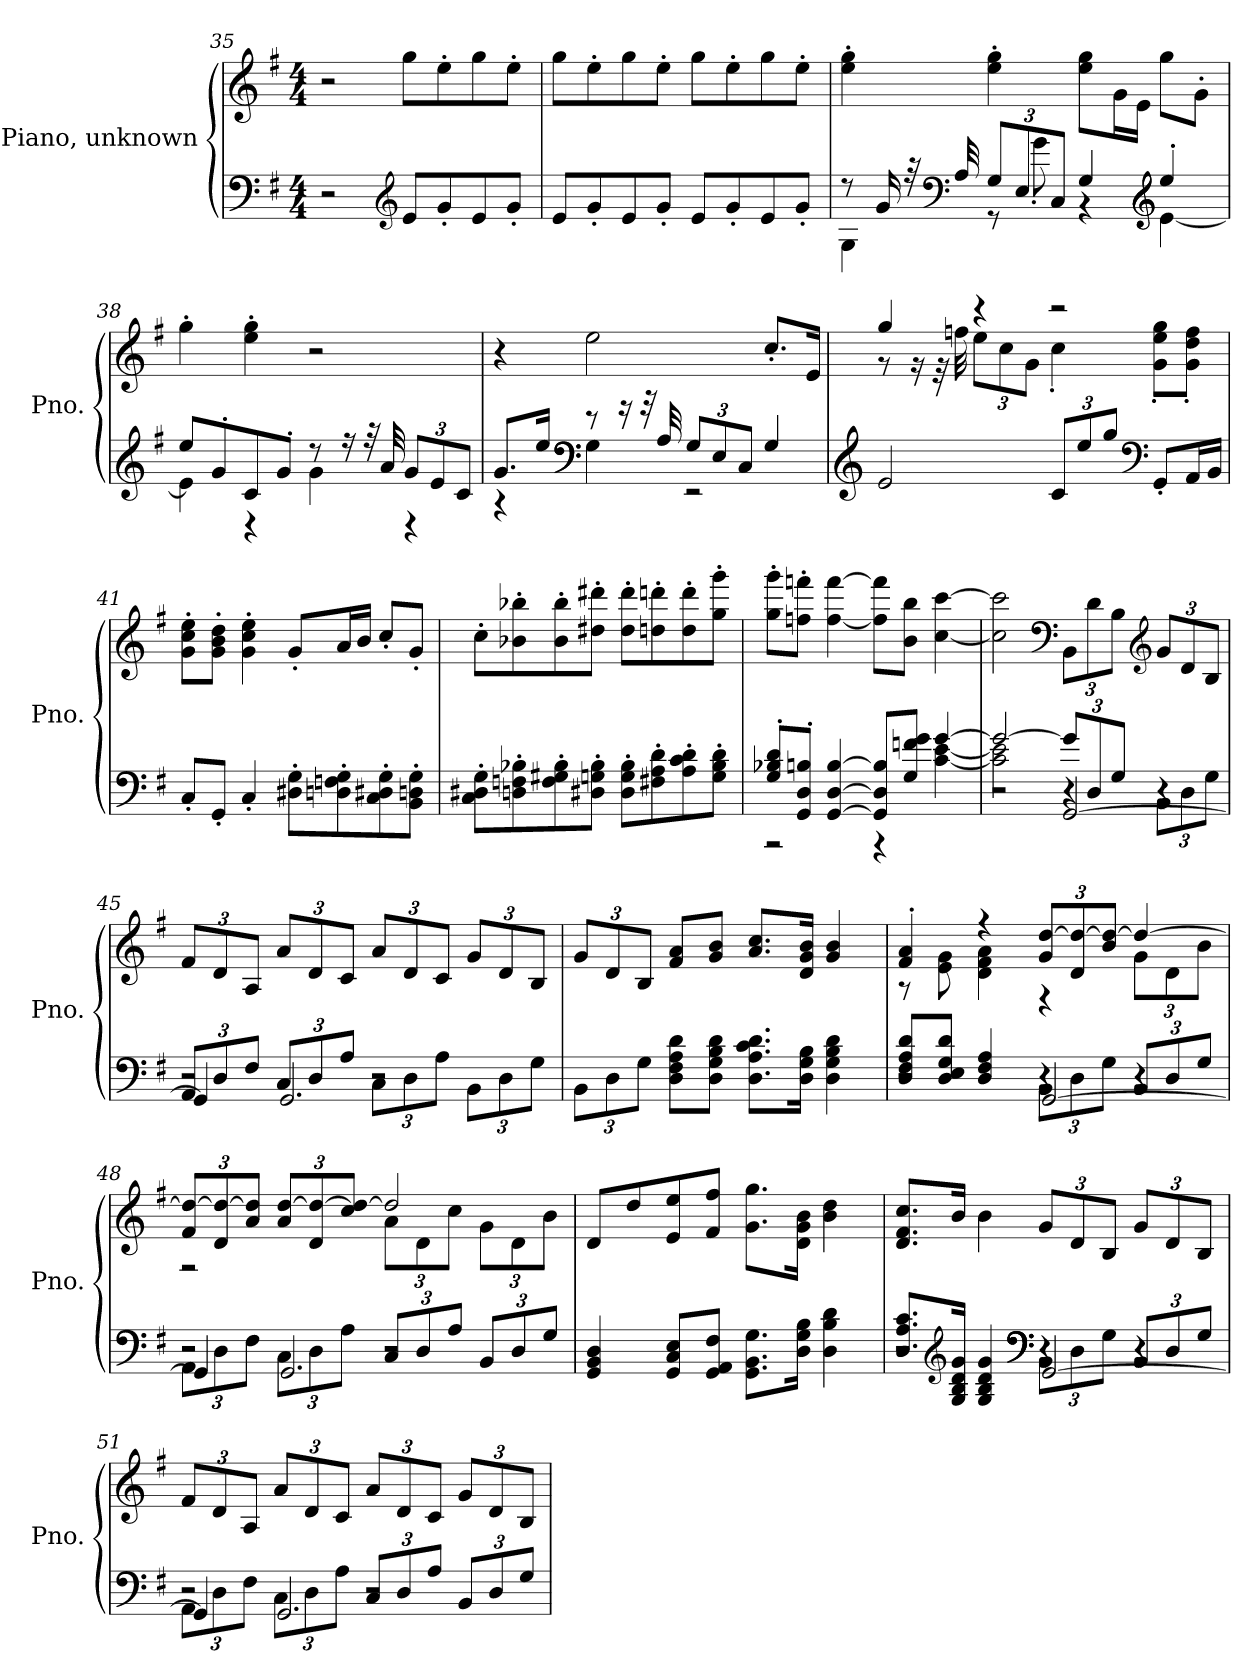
**kern	**kern
*part1	*part1
*staff2	*staff1
*I"Piano, unknown	*
*I'Pno.	*
*clefF4	*clefG2
*k[f#]	*k[f#]
*M4/4	*M4/4
=35	=35
2r	2r
*clefG2	*
8e/L	8gg\L
8g'/	8ee'\
8e/	8gg\
8g'/J	8ee'\J
!!LO:LB:g=z
=36	=36
8e/L	8gg\L
8g'/	8ee'\
8e/	8gg\
8g'/J	8ee'\J
8e/L	8gg\L
8g'/	8ee'\
8e/	8gg\
8g'/J	8ee'\J
=37	=37
*^	*
8r	4G\	4ee\' 4gg\'
16g/	.	.
32r	.	.
*clefF4	*	*
32A/	.	.
*Xbrackettup	*	*
12G/L	8r	4ee\' 4gg\'
12E/	.	.
.	8g'\	.
12C/J	.	.
4G/	4r	8ee\ 8gg\L
.	.	16g\L
.	.	16e\JJ
*clefG2	*	*
4ee'/	[4e\	8gg\L
.	.	8g'\J
=38	=38	=38
8ee/L	4e\]	4gg'\
8g'/	.	.
8c/	4r	4ee\' 4gg\'
8g'/J	.	.
8r	4g\	2r
16r	.	.
32r	.	.
32a/	.	.
12g/L	4r	.
12e/	.	.
12c/J	.	.
!!LO:LB:g=z
=39	=39	=39
8.g/L	4r	4r
16ee/Jk	.	.
*clefF4	*	*
8r	4G\	2ee\
16r	.	.
32r	.	.
32A/	.	.
12G/L	2r	.
12E/	.	.
12C/J	.	.
4G/	.	8.cc'/L
.	.	16e/Jk
*v	*v	*
=40	=40
*clefG2	*
*	*^
2e/	4gg/	8r
.	.	16r
.	.	32r
.	.	32ffn\
*	*	*Xbrackettup
.	4r	12ee\L
.	.	12cc\
.	.	12g\J
12c/L	2r	4cc'\
12ee/	.	.
12gg/J	.	.
*clefF4	*	*
8GG'/L	.	8g\' 8ee\' 8gg\'L
16AA/L	.	8g\' 8dd\' 8ff\'J
16BB/JJ	.	.
*	*v	*v
=41	=41
8C'/L	8g\' 8cc\' 8ee\'L
8GG'/J	8g\' 8b\' 8dd\'J
4C'/	4g\' 4cc\' 4ee\'
8D#X\' 8G\'L	8g'/L
8Dn\' 8Fn\' 8G\'	16a/L
.	16b/JJ
8C\' 8D#X\' 8G\'	8cc'/L
8BB\' 8Dn\' 8G\'J	8g'/J
!!LO:LB:g=z
=42	=42
8C\' 8D#X\' 8G\'L	8cc'\L
8Dn\' 8Fn\' 8B-X\'	8b-X\' 8bb-X\'
8F\' 8G#X\' 8B-\'	8b-\' 8bb-\'
8D#X\' 8Gn\' 8B-\'J	8dd#X\' 8ddd#X\'J
8D#\' 8G\' 8B-\'L	8dd#\' 8ddd#\'L
8F#X\' 8A\' 8d\'	8ddn\' 8dddn\'
8A\' 8c\' 8d\'	8dd\' 8ddd\'
8G\' 8B-\' 8d\'J	8gg\' 8ggg\'J
=43	=43
*^	*
8G/' 8B-X/' 8d/'L	2r	8gg\' 8ggg\'L
8GG/' 8D/' 8Bn/'J	.	8ffn\' 8fffn\'J
[4GG/ [4D/ [4B/	.	[4ff\ [4fff\
8GG/] 8D/] 8B/]L	4r	8ff\] 8fff\]L
8G/ 8fn/ 8g/J	.	8b\ 8bb\J
[4g/	[4c\ [4e\	[4cc\ [4ccc\
=44	=44	=44
*	*^	*
2g/_	2c\] 2e\]	2r	2cc\] 2ccc\]
*	*	*	*clefF4
12g/L]	4r	[2GG/	12BB\L
12D/	.	.	12d\
12G/J	.	.	12B\J
*	*	*	*clefG2
4r	12BB\L	.	12g/L
.	12D\	.	12d/
.	12G\J	.	12B/J
!!LO:LB:g=z
=45	=45	=45	=45
12AA/L	2r	4GG/]	12f#/L
12D/	.	.	12d/
12F#/J	.	.	12A/J
12C/L	.	2.GG/	12a/L
12D/	.	.	12d/
12A/J	.	.	12c/J
2r	12C\L	.	12a/L
.	12D\	.	12d/
.	12A\J	.	12c/J
.	12BB\L	.	12g/L
.	12D\	.	12d/
.	12G\J	.	12B/J
*v	*v	*v	*
=46	=46
12BB\L	12g/L
12D\	12d/
12G\J	12B/J
8D\ 8F#\ 8A\ 8d\L	8f#/ 8a/L
8D\ 8G\ 8B\ 8d\J	8g/ 8b/J
8.D\ 8.A\ 8.c\ 8.d\L	8.a/ 8.cc/L
16D\ 16G\ 16B\Jk	16d/ 16g/ 16b/Jk
4D\ 4G\ 4B\ 4d\	4g/ 4b/
=47	=47
*^	*^
*	*^	*	*
8D/ 8F#/ 8A/ 8d/L	2r	2r	4f#/' 4a/'	8r
8D/ 8E/ 8G/ 8d/J	.	.	.	8e\ 8g\
4D/ 4F#/ 4A/	.	.	4r	4d\ 4f#\ 4a\
4r	12BB\L	[2GG/	12g/ [12dd/L	4r
.	12D\	.	12d/ 12dd/_	.
.	12G\J	.	12b/ 12dd/_J	.
12BB/L	4r	.	4dd/_	12g\L
12D/	.	.	.	12d\
12G/J	.	.	.	12b\J
!!LO:LB:g=z	!!
=48	=48	=48	=48	=48
2r	12AA\L	4GG/]	12f#/ 12dd/_L	2r
.	12D\	.	12d/ 12dd/_	.
.	12F#\J	.	12a/ 12dd/]J	.
.	12C\L	2.GG/	12a/ [12dd/L	.
.	12D\	.	12d/ 12dd/_	.
.	12A\J	.	12cc/ 12dd/_J	.
12C/L	2r	.	2dd/]	12a\L
12D/	.	.	.	12d\
12A/J	.	.	.	12cc\J
12BB/L	.	.	.	12g\L
12D/	.	.	.	12d\
12G/J	.	.	.	12b\J
*v	*v	*v	*	*
*	*v	*v
=49	=49
4GG/ 4BB/ 4D/	8d/L
.	8dd/
8GG/ 8C/ 8E/L	8e/ 8ee/
8GG/ 8AA/ 8F#/J	8f#/ 8ff#/J
8.GG\ 8.BB\ 8.G\L	8.g\ 8.gg\L
16D\ 16G\ 16B\Jk	16d\ 16g\ 16b\Jk
4D\ 4B\ 4d\	4b\ 4dd\
=50	=50
*^	*
*	*^	*
8.D/ 8.A/ 8.c/L	2r	2r	8.d/ 8.f#/ 8.cc/L
*clefG2	*	*	*
16G/ 16B/ 16d/ 16g/Jk	.	.	16b/Jk
4G/ 4B/ 4d/ 4g/	.	.	4b\
*clefF4	*	*	*
4r	12BB\L	[2GG/	12g/L
.	12D\	.	12d/
.	12G\J	.	12B/J
12BB/L	4r	.	12g/L
12D/	.	.	12d/
12G/J	.	.	12B/J
!!LO:PB:g=z
=51	=51	=51	=51
2r	12AA\L	4GG/]	12f#/L
.	12D\	.	12d/
.	12F#\J	.	12A/J
.	12C\L	2.GG/	12a/L
.	12D\	.	12d/
.	12A\J	.	12c/J
12C/L	2r	.	12a/L
12D/	.	.	12d/
12A/J	.	.	12c/J
12BB/L	.	.	12g/L
12D/	.	.	12d/
12G/J	.	.	12B/J
*v	*v	*v	*
=	=
*-	*-
